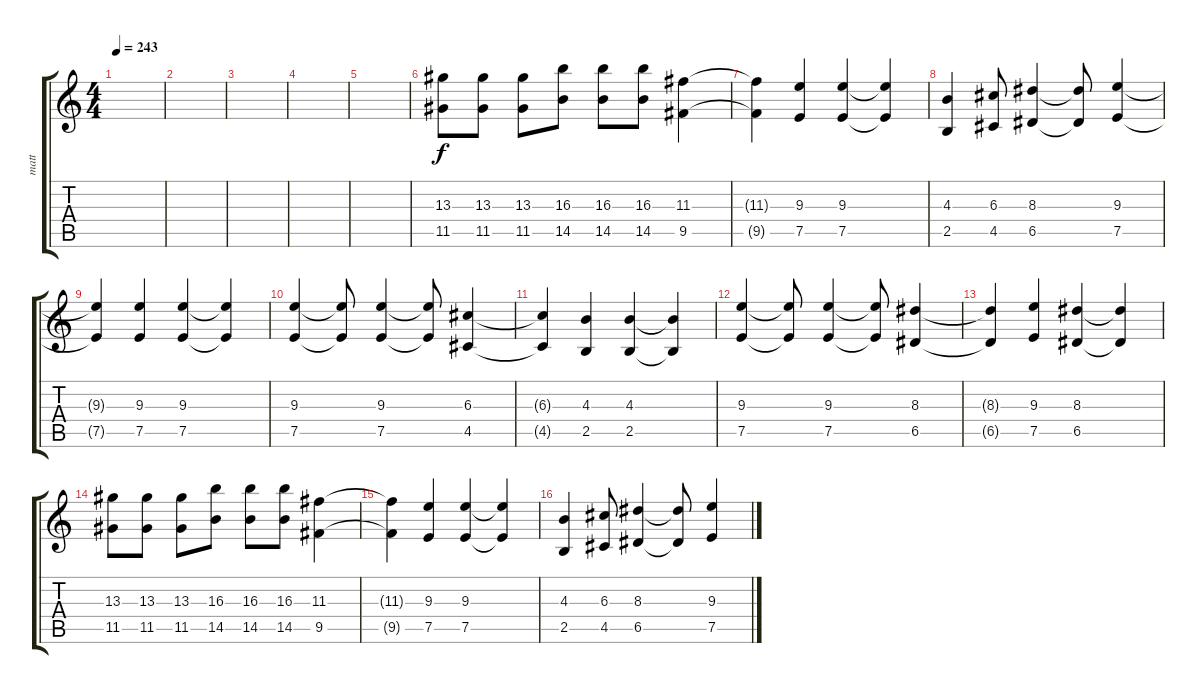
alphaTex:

\track ("matt" "matt") {instrument distortionguitar}
\staff {score tabs}
\tuning (E4 B3 G3 D3 A2 E2) {hide}
\ts (4 4)
\tempo 243
\clef g2
\ks c
|
|
|
|
|
(13.3 11.5).8 (13.3 11.5).8 (13.3 11.5).8 (16.3 14.5).8 (16.3 14.5).8 (16.3 14.5).8 (11.3 9.5).4 |
(11.3{t} 9.5{t}).4 (9.3 7.5).4 (9.3 7.5).4 (9.3{t} 7.5{t}).4 |
(4.3 2.5).4 (6.3 4.5).8 (8.3 6.5).4 (8.3{t} 6.5{t}).8 (9.3 7.5).4 |
(9.3{t} 7.5{t}).4 (9.3 7.5).4 (9.3 7.5).4 (9.3{t} 7.5{t}).4 |
(9.3 7.5).4 (9.3{t} 7.5{t}).8 (9.3 7.5).4 (9.3{t} 7.5{t}).8 (6.3 4.5).4 |
(6.3{t} 4.5{t}).4 (4.3 2.5).4 (4.3 2.5).4 (4.3{t} 2.5{t}).4 |
(9.3 7.5).4 (9.3{t} 7.5{t}).8 (9.3 7.5).4 (9.3{t} 7.5{t}).8 (8.3 6.5).4 |
(8.3{t} 6.5{t}).4 (9.3 7.5).4 (8.3 6.5).4 (8.3{t} 6.5{t}).4 |
(13.3 11.5).8 (13.3 11.5).8 (13.3 11.5).8 (16.3 14.5).8 (16.3 14.5).8 (16.3 14.5).8 (11.3 9.5).4 |
(11.3{t} 9.5{t}).4 (9.3 7.5).4 (9.3 7.5).4 (9.3{t} 7.5{t}).4 |
(4.3 2.5).4 (6.3 4.5).8 (8.3 6.5).4 (8.3{t} 6.5{t}).8 (9.3 7.5).4
